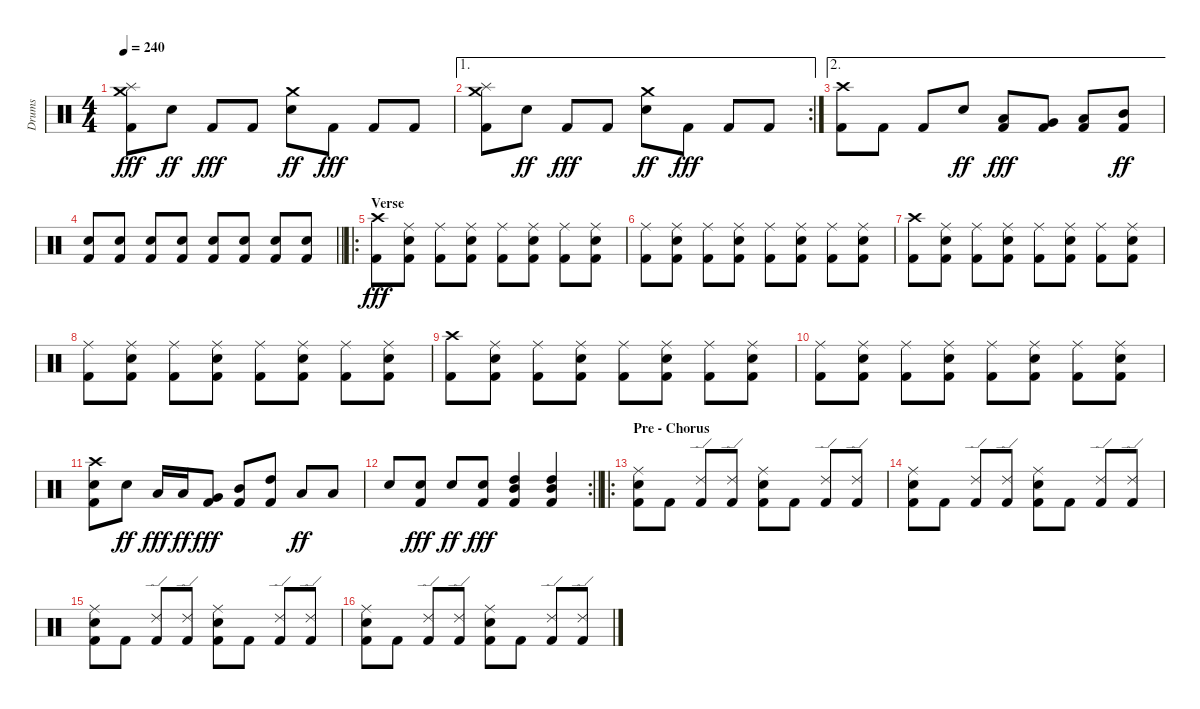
\track ("Drums" "Drums") {instrument percussion}
\staff {score}
\articulation defaults
\ts (4 4)
\tempo 240
\clef neutral
\ks c
("Crash medium (hit)" "Splash (hit)" "Kick (hit) 2").8{dy fff} "Electric Snare (hit)".8{dy ff} "Kick (hit) 2".8{dy fff} "Kick (hit) 2".8 ("Crash medium (hit)" "Electric Snare (hit)").8{dy ff} "Kick (hit) 2".8{dy fff} "Kick (hit) 2".8 "Kick (hit) 2".8 |
\ae 1
\rc 2
("Crash medium (hit)" "Splash (hit)" "Kick (hit) 2").8 "Electric Snare (hit)".8{dy ff} "Kick (hit) 2".8{dy fff} "Kick (hit) 2".8 ("Crash medium (hit)" "Electric Snare (hit)").8{dy ff} "Kick (hit) 2".8{dy fff} "Kick (hit) 2".8 "Kick (hit) 2".8 |
\ae 2
("Crash high (hit)" "Kick (hit) 2").8 "Kick (hit) 2".8 "Kick (hit) 2".8 "Electric Snare (hit)".8{dy ff} ("Low Floor Tom (hit)" "Kick (hit) 2").8{dy fff} ("Very Low Tom (hit)" "Kick (hit) 2").8 ("Low Tom (hit)" "Kick (hit) 2").8 ("Mid Tom (hit)" "Kick (hit) 2").8{dy ff} |
\barLineRight lightlight
("Electric Snare (hit)" "Kick (hit) 2").8 ("Electric Snare (hit)" "Kick (hit) 2").8 ("Electric Snare (hit)" "Kick (hit) 2").8 ("Electric Snare (hit)" "Kick (hit) 2").8 ("Electric Snare (hit)" "Kick (hit) 2").8 ("Electric Snare (hit)" "Kick (hit) 2").8 ("Electric Snare (hit)" "Kick (hit) 2").8 ("Electric Snare (hit)" "Kick (hit) 2").8 |
\ro
\section ("" "Verse")
("Crash high (hit)" "Kick (hit) 2").8{dy fff} ("Ride (middle)" "Electric Snare (hit)" "Kick (hit) 2").8 ("Ride (middle)" "Kick (hit) 2").8 ("Ride (middle)" "Electric Snare (hit)" "Kick (hit) 2").8 ("Ride (middle)" "Kick (hit) 2").8 ("Ride (middle)" "Electric Snare (hit)" "Kick (hit) 2").8 ("Ride (middle)" "Kick (hit) 2").8 ("Ride (middle)" "Electric Snare (hit)" "Kick (hit) 2").8 |
("Ride (middle)" "Kick (hit) 2").8 ("Ride (middle)" "Electric Snare (hit)" "Kick (hit) 2").8 ("Ride (middle)" "Kick (hit) 2").8 ("Ride (middle)" "Electric Snare (hit)" "Kick (hit) 2").8 ("Ride (middle)" "Kick (hit) 2").8 ("Ride (middle)" "Electric Snare (hit)" "Kick (hit) 2").8 ("Ride (middle)" "Kick (hit) 2").8 ("Ride (middle)" "Electric Snare (hit)" "Kick (hit) 2").8 |
("Crash high (hit)" "Kick (hit) 2").8 ("Ride (middle)" "Electric Snare (hit)" "Kick (hit) 2").8 ("Ride (middle)" "Kick (hit) 2").8 ("Ride (middle)" "Electric Snare (hit)" "Kick (hit) 2").8 ("Ride (middle)" "Kick (hit) 2").8 ("Ride (middle)" "Electric Snare (hit)" "Kick (hit) 2").8 ("Ride (middle)" "Kick (hit) 2").8 ("Ride (middle)" "Electric Snare (hit)" "Kick (hit) 2").8 |
("Ride (middle)" "Kick (hit) 2").8 ("Ride (middle)" "Electric Snare (hit)" "Kick (hit) 2").8 ("Ride (middle)" "Kick (hit) 2").8 ("Ride (middle)" "Electric Snare (hit)" "Kick (hit) 2").8 ("Ride (middle)" "Kick (hit) 2").8 ("Ride (middle)" "Electric Snare (hit)" "Kick (hit) 2").8 ("Ride (middle)" "Kick (hit) 2").8 ("Ride (middle)" "Electric Snare (hit)" "Kick (hit) 2").8 |
("Crash high (hit)" "Kick (hit) 2").8 ("Ride (middle)" "Electric Snare (hit)" "Kick (hit) 2").8 ("Ride (middle)" "Kick (hit) 2").8 ("Ride (middle)" "Electric Snare (hit)" "Kick (hit) 2").8 ("Ride (middle)" "Kick (hit) 2").8 ("Ride (middle)" "Electric Snare (hit)" "Kick (hit) 2").8 ("Ride (middle)" "Kick (hit) 2").8 ("Ride (middle)" "Electric Snare (hit)" "Kick (hit) 2").8 |
("Ride (middle)" "Kick (hit) 2").8 ("Ride (middle)" "Electric Snare (hit)" "Kick (hit) 2").8 ("Ride (middle)" "Kick (hit) 2").8 ("Ride (middle)" "Electric Snare (hit)" "Kick (hit) 2").8 ("Ride (middle)" "Kick (hit) 2").8 ("Ride (middle)" "Electric Snare (hit)" "Kick (hit) 2").8 ("Ride (middle)" "Kick (hit) 2").8 ("Ride (middle)" "Electric Snare (hit)" "Kick (hit) 2").8 |
("Crash high (hit)" "Electric Snare (hit)" "Kick (hit) 2").8 "Electric Snare (hit)".8{dy ff} "Low Floor Tom (hit)".16{dy fff} "Low Floor Tom (hit)".16{dy ff} ("Very Low Tom (hit)" "Kick (hit) 2").8{dy fff} ("Mid Tom (hit)" "Kick (hit) 2").8 ("High Tom (hit)" "Kick (hit) 2").8 "Low Tom (hit)".8{dy ff} "Low Tom (hit)".8 |
\rc 2
\barLineRight lightlight "Electric Snare (hit)".8
("Electric Snare (hit)" "Kick (hit) 2").8{dy fff} "Electric Snare (hit)".8{dy ff} ("Electric Snare (hit)" "Kick (hit) 2").8{dy fff} ("High Tom (hit)" "Mid Tom (hit)" "Kick (hit) 2").4 ("High Tom (hit)" "Mid Tom (hit)" "Kick (hit) 2").4 |
\ro
\section ("" "Pre - Chorus")
("Ride (middle)" "Electric Snare (hit)" "Kick (hit) 2").8 "Kick (hit) 2".8 ("Ride (edge) 2" "Kick (hit) 2").8 ("Ride (edge) 2" "Kick (hit) 2").8 ("Ride (middle)" "Electric Snare (hit)" "Kick (hit) 2").8 "Kick (hit) 2".8 ("Ride (edge) 2" "Kick (hit) 2").8 ("Ride (edge) 2" "Kick (hit) 2").8 |
("Ride (middle)" "Electric Snare (hit)" "Kick (hit) 2").8 "Kick (hit) 2".8 ("Ride (edge) 2" "Kick (hit) 2").8 ("Ride (edge) 2" "Kick (hit) 2").8 ("Ride (middle)" "Electric Snare (hit)" "Kick (hit) 2").8 "Kick (hit) 2".8 ("Ride (edge) 2" "Kick (hit) 2").8 ("Ride (edge) 2" "Kick (hit) 2").8 |
("Ride (middle)" "Electric Snare (hit)" "Kick (hit) 2").8 "Kick (hit) 2".8 ("Ride (edge) 2" "Kick (hit) 2").8 ("Ride (edge) 2" "Kick (hit) 2").8 ("Ride (middle)" "Electric Snare (hit)" "Kick (hit) 2").8 "Kick (hit) 2".8 ("Ride (edge) 2" "Kick (hit) 2").8 ("Ride (edge) 2" "Kick (hit) 2").8 |
("Ride (middle)" "Electric Snare (hit)" "Kick (hit) 2").8 "Kick (hit) 2".8 ("Ride (edge) 2" "Kick (hit) 2").8 ("Ride (edge) 2" "Kick (hit) 2").8 ("Ride (middle)" "Electric Snare (hit)" "Kick (hit) 2").8 "Kick (hit) 2".8 ("Ride (edge) 2" "Kick (hit) 2").8 ("Ride (edge) 2" "Kick (hit) 2").8
